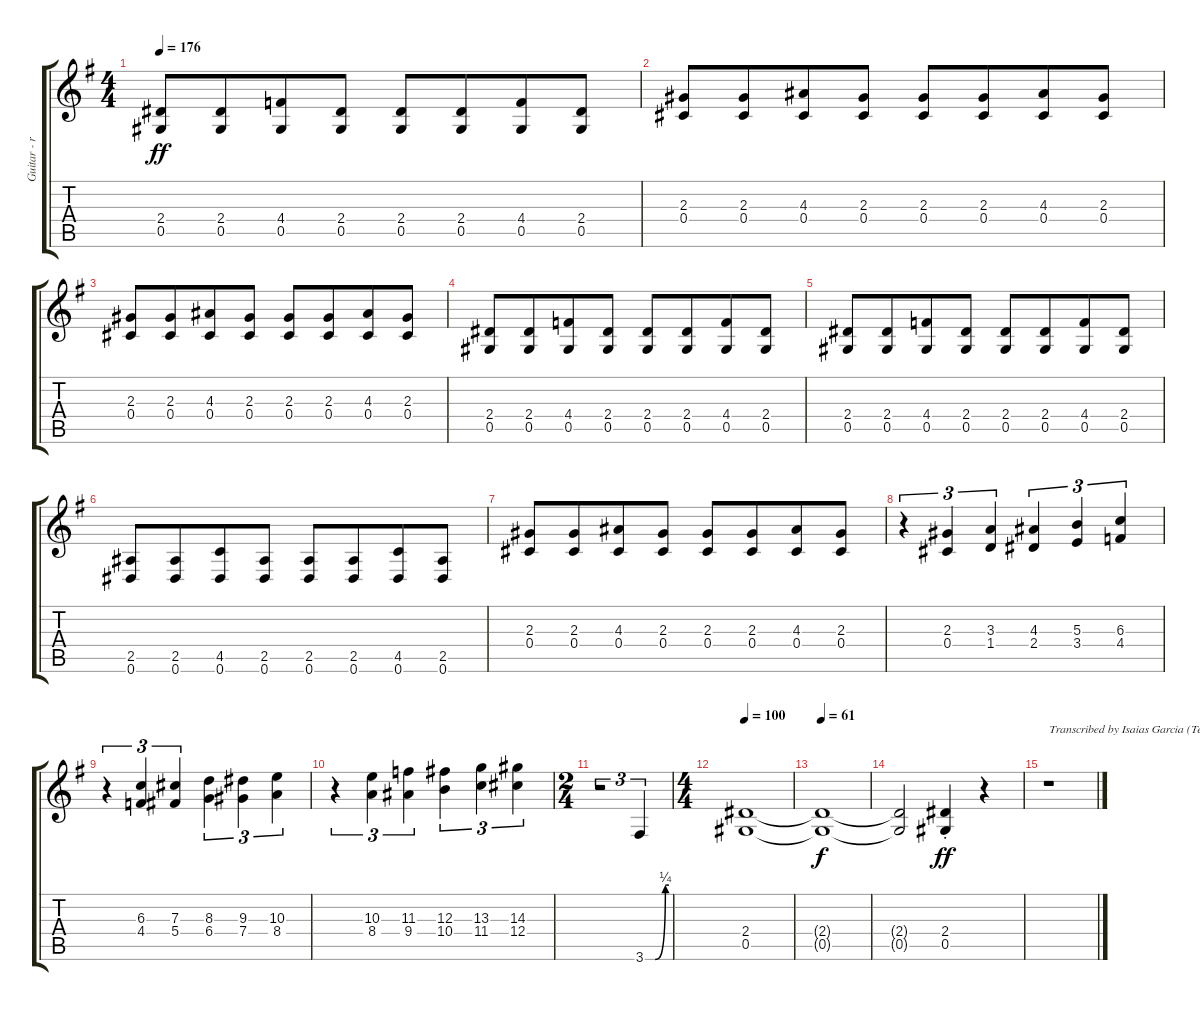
\track ("Guitar - rhythm right" "Guitar - r") {instrument electricguitarjazz}
\staff {score tabs}
\tuning (Eb4 Bb3 Gb3 Db3 Ab2 Eb2) {hide}
\ts (4 4)
\tempo 176
\clef g2
\ks eminor
(2.4 0.5).8{dy ff} (2.4 0.5).8{beam merge} (4.4 0.5).8 (2.4 0.5).8 (2.4 0.5).8 (2.4 0.5).8{beam merge} (4.4 0.5).8 (2.4 0.5).8 |
(2.3 0.4).8 (2.3 0.4).8{beam merge} (4.3 0.4).8 (2.3 0.4).8 (2.3 0.4).8 (2.3 0.4).8{beam merge} (4.3 0.4).8 (2.3 0.4).8 |
(2.3 0.4).8 (2.3 0.4).8{beam merge} (4.3 0.4).8 (2.3 0.4).8 (2.3 0.4).8 (2.3 0.4).8{beam merge} (4.3 0.4).8 (2.3 0.4).8 |
(2.4 0.5).8 (2.4 0.5).8{beam merge} (4.4 0.5).8 (2.4 0.5).8 (2.4 0.5).8 (2.4 0.5).8{beam merge} (4.4 0.5).8 (2.4 0.5).8 |
(2.4 0.5).8 (2.4 0.5).8{beam merge} (4.4 0.5).8 (2.4 0.5).8 (2.4 0.5).8 (2.4 0.5).8{beam merge} (4.4 0.5).8 (2.4 0.5).8 |
(2.5 0.6).8 (2.5 0.6).8{beam merge} (4.5 0.6).8 (2.5 0.6).8 (2.5 0.6).8 (2.5 0.6).8{beam merge} (4.5 0.6).8 (2.5 0.6).8 |
(2.3 0.4).8 (2.3 0.4).8{beam merge} (4.3 0.4).8 (2.3 0.4).8 (2.3 0.4).8 (2.3 0.4).8{beam merge} (4.3 0.4).8 (2.3 0.4).8 |
r.4{tu (3 2)} (2.3 0.4).4{tu (3 2)} (3.3 1.4).4{tu (3 2)} (4.3 2.4).4{tu (3 2)} (5.3 3.4).4{tu (3 2)} (6.3 4.4).4{tu (3 2)} |
r.4{tu (3 2)} (6.3 4.4).4{tu (3 2)} (7.3 5.4).4{tu (3 2)} (8.3 6.4).4{tu (3 2)} (9.3 7.4).4{tu (3 2)} (10.3 8.4).4{tu (3 2)} |
\ks g
r.4{tu (3 2)} (10.3 8.4).4{tu (3 2)} (11.3 9.4).4{tu (3 2)} (12.3 10.4).4{tu (3 2)} (13.3 11.4).4{tu (3 2)} (14.3 12.4).4{tu (3 2)} |
\ts (2 4)
r.2{tu (3 2)} 3.6{be (custom 0 0 25 0 51 1 60 1)}.4{tu (3 2)} |
\ts (4 4)
\tempo 100
(2.4 0.5).1 |
\tempo 61
(2.4{t} 0.5{t}).1{dy f} |
(2.4{t} 0.5{t}).2 (2.4{st} 0.5{st}).4{dy ff} r.4 |
r.1{txt "Transcribed by Isaias Garcia (TexasFury)"}
